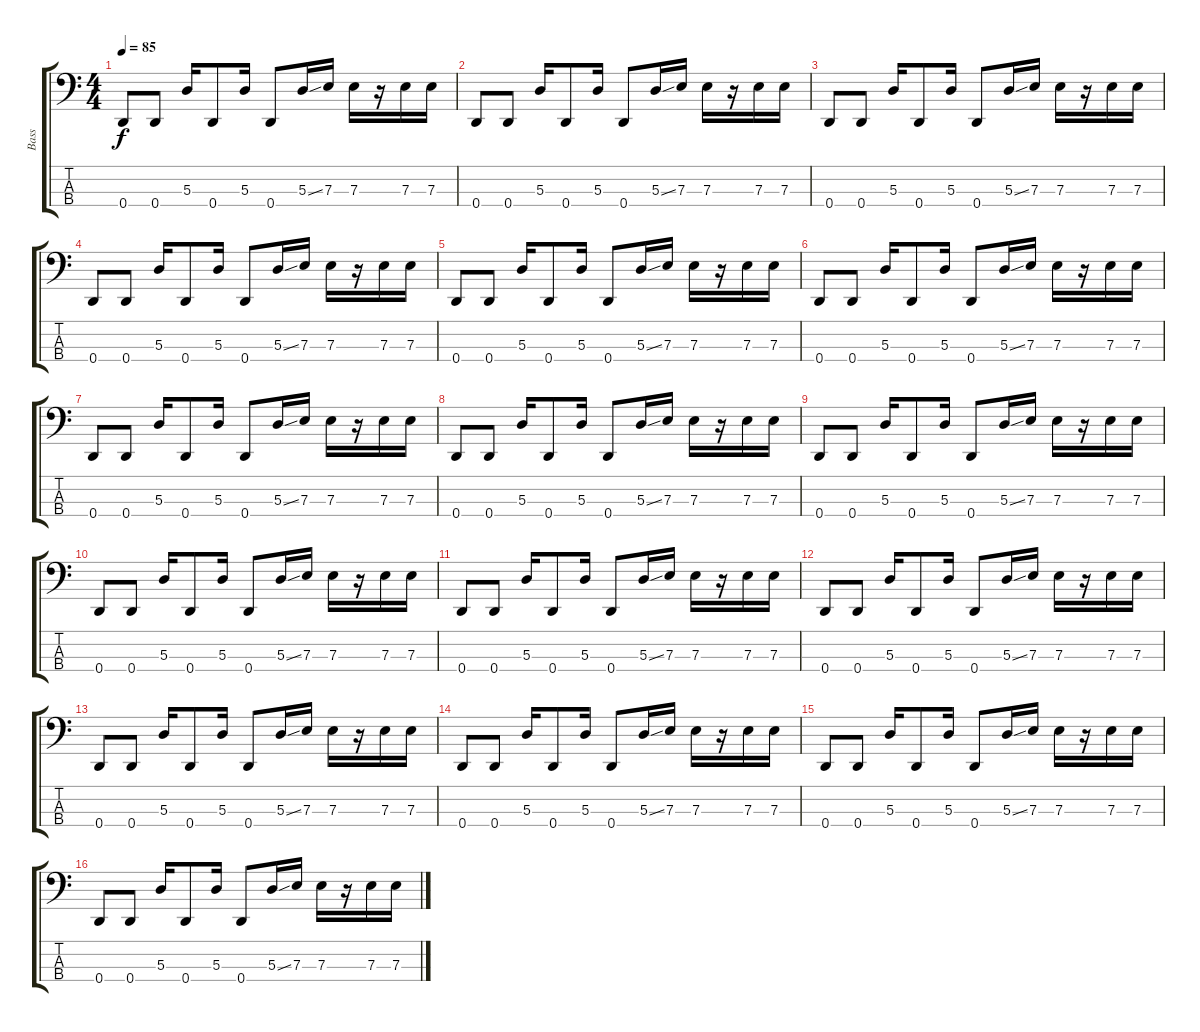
\track ("Bass" "Bass") {instrument electricbassfinger}
\staff {score tabs}
\tuning (G2 D2 A1 D1) {hide}
\ts (4 4)
\tempo 85
\clef f4
\ks c
0.4.8{dy f} 0.4.8 5.3.16 0.4.8 5.3.16 0.4.8 5.3{ss}.16 7.3.16 7.3.16 r.16 7.3.16 7.3.16 |
0.4.8 0.4.8 5.3.16 0.4.8 5.3.16 0.4.8 5.3{ss}.16 7.3.16 7.3.16 r.16 7.3.16 7.3.16 |
0.4.8 0.4.8 5.3.16 0.4.8 5.3.16 0.4.8 5.3{ss}.16 7.3.16 7.3.16 r.16 7.3.16 7.3.16 |
0.4.8 0.4.8 5.3.16 0.4.8 5.3.16 0.4.8 5.3{ss}.16 7.3.16 7.3.16 r.16 7.3.16 7.3.16 |
0.4.8 0.4.8 5.3.16 0.4.8 5.3.16 0.4.8 5.3{ss}.16 7.3.16 7.3.16 r.16 7.3.16 7.3.16 |
0.4.8 0.4.8 5.3.16 0.4.8 5.3.16 0.4.8 5.3{ss}.16 7.3.16 7.3.16 r.16 7.3.16 7.3.16 |
0.4.8 0.4.8 5.3.16 0.4.8 5.3.16 0.4.8 5.3{ss}.16 7.3.16 7.3.16 r.16 7.3.16 7.3.16 |
0.4.8 0.4.8 5.3.16 0.4.8 5.3.16 0.4.8 5.3{ss}.16 7.3.16 7.3.16 r.16 7.3.16 7.3.16 |
0.4.8 0.4.8 5.3.16 0.4.8 5.3.16 0.4.8 5.3{ss}.16 7.3.16 7.3.16 r.16 7.3.16 7.3.16 |
0.4.8 0.4.8 5.3.16 0.4.8 5.3.16 0.4.8 5.3{ss}.16 7.3.16 7.3.16 r.16 7.3.16 7.3.16 |
0.4.8 0.4.8 5.3.16 0.4.8 5.3.16 0.4.8 5.3{ss}.16 7.3.16 7.3.16 r.16 7.3.16 7.3.16 |
0.4.8 0.4.8 5.3.16 0.4.8 5.3.16 0.4.8 5.3{ss}.16 7.3.16 7.3.16 r.16 7.3.16 7.3.16 |
0.4.8 0.4.8 5.3.16 0.4.8 5.3.16 0.4.8 5.3{ss}.16 7.3.16 7.3.16 r.16 7.3.16 7.3.16 |
0.4.8 0.4.8 5.3.16 0.4.8 5.3.16 0.4.8 5.3{ss}.16 7.3.16 7.3.16 r.16 7.3.16 7.3.16 |
0.4.8 0.4.8 5.3.16 0.4.8 5.3.16 0.4.8 5.3{ss}.16 7.3.16 7.3.16 r.16 7.3.16 7.3.16 |
0.4.8 0.4.8 5.3.16 0.4.8 5.3.16 0.4.8 5.3{ss}.16 7.3.16 7.3.16 r.16 7.3.16 7.3.16
